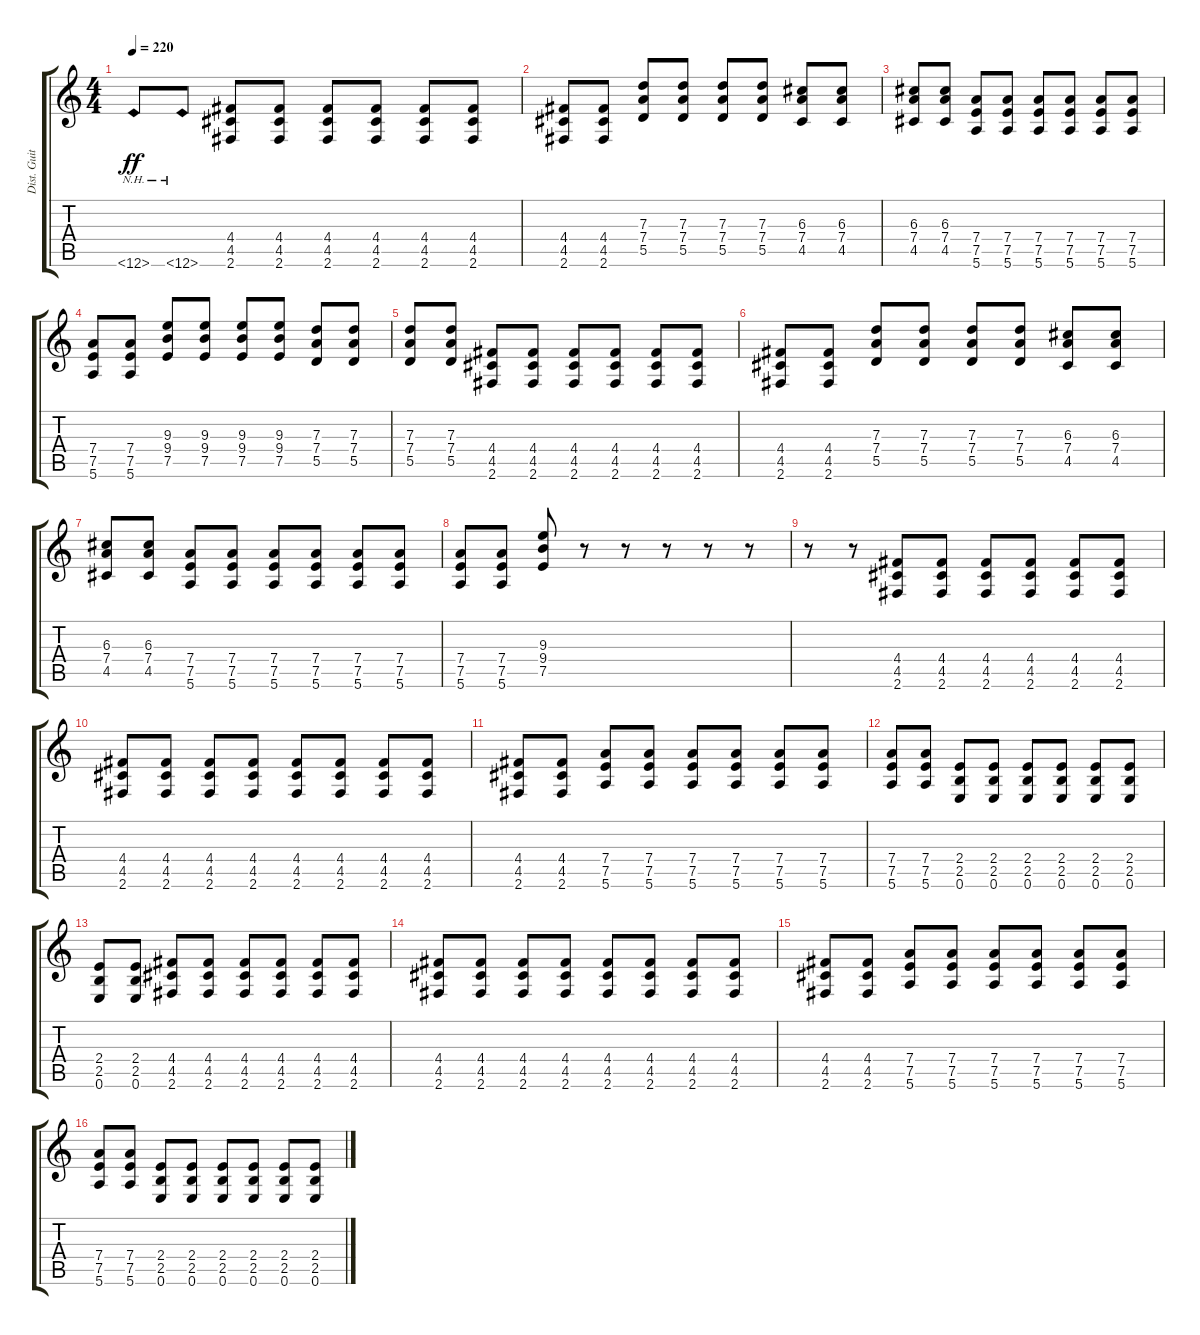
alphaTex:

\track ("Dist. Guitar 2" "Dist. Guit") {instrument overdrivenguitar}
\staff {score tabs}
\tuning (E4 B3 G3 D3 A2 E2) {hide}
\ts (4 4)
\tempo 220
\clef g2
\ks c
12.6{nh}.8{dy ff} 12.6{nh}.8 (4.4 4.5 2.6).8{instrument overdrivenguitar} (4.4 4.5 2.6).8 (4.4 4.5 2.6).8 (4.4 4.5 2.6).8 (4.4 4.5 2.6).8 (4.4 4.5 2.6).8 |
(4.4 4.5 2.6).8 (4.4 4.5 2.6).8 (7.3 7.4 5.5).8 (7.3 7.4 5.5).8 (7.3 7.4 5.5).8 (7.3 7.4 5.5).8 (6.3 7.4 4.5).8 (6.3 7.4 4.5).8 |
(6.3 7.4 4.5).8 (6.3 7.4 4.5).8 (7.4 7.5 5.6).8 (7.4 7.5 5.6).8 (7.4 7.5 5.6).8 (7.4 7.5 5.6).8 (7.4 7.5 5.6).8 (7.4 7.5 5.6).8 |
(7.4 7.5 5.6).8 (7.4 7.5 5.6).8 (9.3 9.4 7.5).8 (9.3 9.4 7.5).8 (9.3 9.4 7.5).8 (9.3 9.4 7.5).8 (7.3 7.4 5.5).8 (7.3 7.4 5.5).8 |
(7.3 7.4 5.5).8 (7.3 7.4 5.5).8 (4.4 4.5 2.6).8 (4.4 4.5 2.6).8 (4.4 4.5 2.6).8 (4.4 4.5 2.6).8 (4.4 4.5 2.6).8 (4.4 4.5 2.6).8 |
(4.4 4.5 2.6).8 (4.4 4.5 2.6).8 (7.3 7.4 5.5).8 (7.3 7.4 5.5).8 (7.3 7.4 5.5).8 (7.3 7.4 5.5).8 (6.3 7.4 4.5).8 (6.3 7.4 4.5).8 |
(6.3 7.4 4.5).8 (6.3 7.4 4.5).8 (7.4 7.5 5.6).8 (7.4 7.5 5.6).8 (7.4 7.5 5.6).8 (7.4 7.5 5.6).8 (7.4 7.5 5.6).8 (7.4 7.5 5.6).8 |
(7.4 7.5 5.6).8 (7.4 7.5 5.6).8 (9.3 9.4 7.5).8 r.8 r.8 r.8 r.8 r.8 |
r.8 r.8 (4.4 4.5 2.6).8 (4.4 4.5 2.6).8 (4.4 4.5 2.6).8 (4.4 4.5 2.6).8 (4.4 4.5 2.6).8 (4.4 4.5 2.6).8 |
(4.4 4.5 2.6).8 (4.4 4.5 2.6).8 (4.4 4.5 2.6).8 (4.4 4.5 2.6).8 (4.4 4.5 2.6).8 (4.4 4.5 2.6).8 (4.4 4.5 2.6).8 (4.4 4.5 2.6).8 |
(4.4 4.5 2.6).8 (4.4 4.5 2.6).8 (7.4 7.5 5.6).8 (7.4 7.5 5.6).8 (7.4 7.5 5.6).8 (7.4 7.5 5.6).8 (7.4 7.5 5.6).8 (7.4 7.5 5.6).8 |
(7.4 7.5 5.6).8 (7.4 7.5 5.6).8 (2.4 2.5 0.6).8 (2.4 2.5 0.6).8 (2.4 2.5 0.6).8 (2.4 2.5 0.6).8 (2.4 2.5 0.6).8 (2.4 2.5 0.6).8 |
(2.4 2.5 0.6).8 (2.4 2.5 0.6).8 (4.4 4.5 2.6).8 (4.4 4.5 2.6).8 (4.4 4.5 2.6).8 (4.4 4.5 2.6).8 (4.4 4.5 2.6).8 (4.4 4.5 2.6).8 |
(4.4 4.5 2.6).8 (4.4 4.5 2.6).8 (4.4 4.5 2.6).8 (4.4 4.5 2.6).8 (4.4 4.5 2.6).8 (4.4 4.5 2.6).8 (4.4 4.5 2.6).8 (4.4 4.5 2.6).8 |
(4.4 4.5 2.6).8 (4.4 4.5 2.6).8 (7.4 7.5 5.6).8 (7.4 7.5 5.6).8 (7.4 7.5 5.6).8 (7.4 7.5 5.6).8 (7.4 7.5 5.6).8 (7.4 7.5 5.6).8 |
(7.4 7.5 5.6).8 (7.4 7.5 5.6).8 (2.4 2.5 0.6).8 (2.4 2.5 0.6).8 (2.4 2.5 0.6).8 (2.4 2.5 0.6).8 (2.4 2.5 0.6).8 (2.4 2.5 0.6).8
